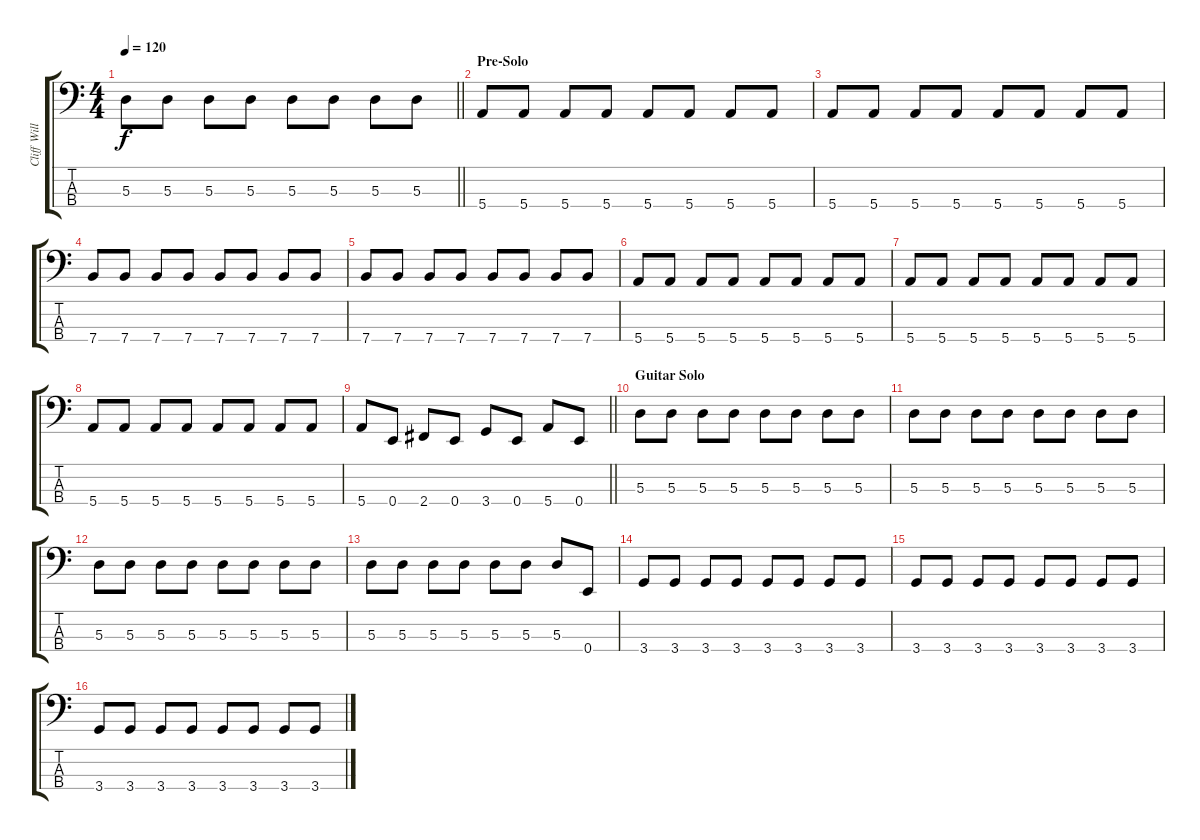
\track ("Cliff Williams" "Cliff Will") {instrument electricbassfinger}
\staff {score tabs}
\tuning (G2 D2 A1 E1) {hide}
\ts (4 4)
\tempo 120
\clef f4
\barLineRight lightlight
\ks c
5.3.8{dy f} 5.3.8 5.3.8 5.3.8 5.3.8 5.3.8 5.3.8 5.3.8 |
\section ("" "Pre-Solo")
5.4.8 5.4.8 5.4.8 5.4.8 5.4.8 5.4.8 5.4.8 5.4.8 |
5.4.8 5.4.8 5.4.8 5.4.8 5.4.8 5.4.8 5.4.8 5.4.8 |
7.4.8 7.4.8 7.4.8 7.4.8 7.4.8 7.4.8 7.4.8 7.4.8 |
7.4.8 7.4.8 7.4.8 7.4.8 7.4.8 7.4.8 7.4.8 7.4.8 |
5.4.8 5.4.8 5.4.8 5.4.8 5.4.8 5.4.8 5.4.8 5.4.8 |
5.4.8 5.4.8 5.4.8 5.4.8 5.4.8 5.4.8 5.4.8 5.4.8 |
5.4.8 5.4.8 5.4.8 5.4.8 5.4.8 5.4.8 5.4.8 5.4.8 |
\barLineRight lightlight
5.4.8 0.4.8 2.4.8 0.4.8 3.4.8 0.4.8 5.4.8 0.4.8 |
\section ("" "Guitar Solo")
5.3.8 5.3.8 5.3.8 5.3.8 5.3.8 5.3.8 5.3.8 5.3.8 |
5.3.8 5.3.8 5.3.8 5.3.8 5.3.8 5.3.8 5.3.8 5.3.8 |
5.3.8 5.3.8 5.3.8 5.3.8 5.3.8 5.3.8 5.3.8 5.3.8 |
5.3.8 5.3.8 5.3.8 5.3.8 5.3.8 5.3.8 5.3.8 0.4.8 |
3.4.8 3.4.8 3.4.8 3.4.8 3.4.8 3.4.8 3.4.8 3.4.8 |
3.4.8 3.4.8 3.4.8 3.4.8 3.4.8 3.4.8 3.4.8 3.4.8 |
3.4.8 3.4.8 3.4.8 3.4.8 3.4.8 3.4.8 3.4.8 3.4.8
